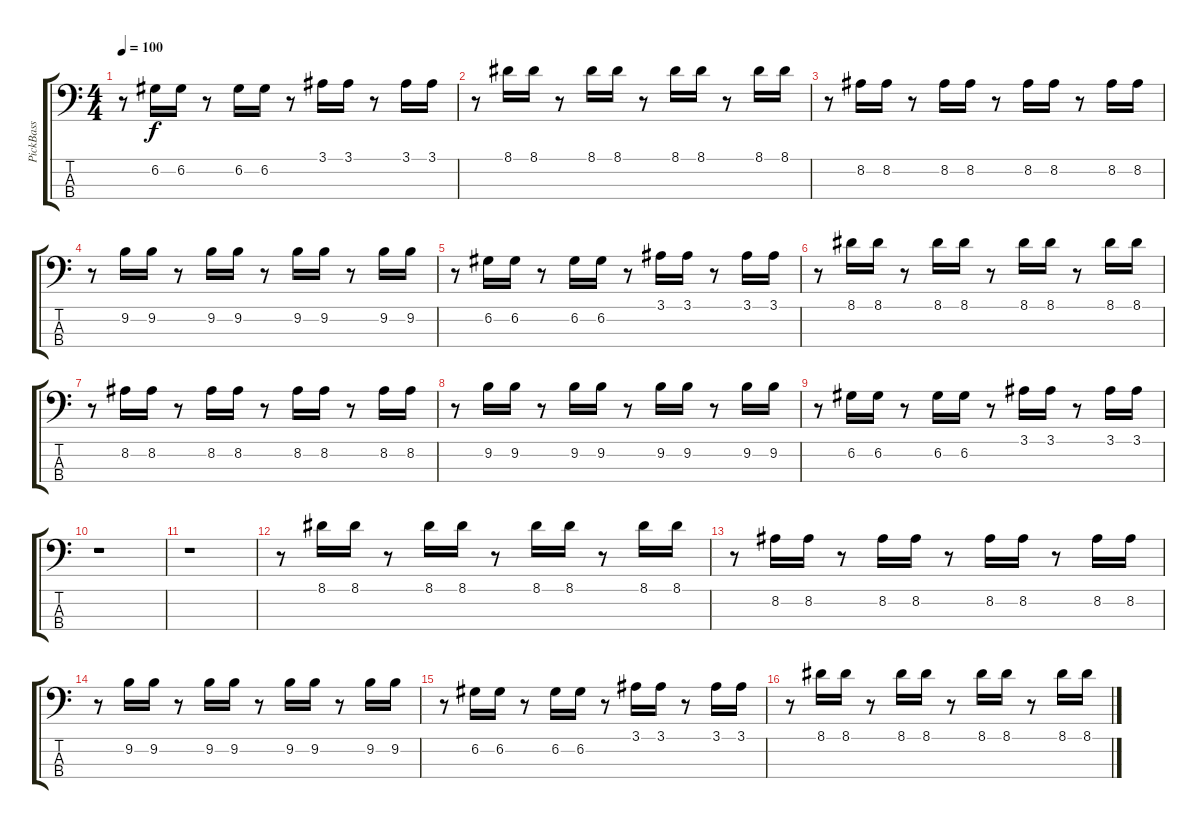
\track ("PickBass" "PickBass") {instrument electricbasspick}
\staff {score tabs}
\tuning (G2 D2 A1 E1) {hide}
\ts (4 4)
\tempo 100
\clef f4
\ks c
r.8{dy f} 6.2.16 6.2.16 r.8 6.2.16 6.2.16 r.8 3.1.16 3.1.16 r.8 3.1.16 3.1.16 |
r.8 8.1.16 8.1.16 r.8 8.1.16 8.1.16 r.8 8.1.16 8.1.16 r.8 8.1.16 8.1.16 |
r.8 8.2.16 8.2.16 r.8 8.2.16 8.2.16 r.8 8.2.16 8.2.16 r.8 8.2.16 8.2.16 |
r.8 9.2.16 9.2.16 r.8 9.2.16 9.2.16 r.8 9.2.16 9.2.16 r.8 9.2.16 9.2.16 |
r.8 6.2.16 6.2.16 r.8 6.2.16 6.2.16 r.8 3.1.16 3.1.16 r.8 3.1.16 3.1.16 |
r.8 8.1.16 8.1.16 r.8 8.1.16 8.1.16 r.8 8.1.16 8.1.16 r.8 8.1.16 8.1.16 |
r.8 8.2.16 8.2.16 r.8 8.2.16 8.2.16 r.8 8.2.16 8.2.16 r.8 8.2.16 8.2.16 |
r.8 9.2.16 9.2.16 r.8 9.2.16 9.2.16 r.8 9.2.16 9.2.16 r.8 9.2.16 9.2.16 |
r.8 6.2.16 6.2.16 r.8 6.2.16 6.2.16 r.8 3.1.16 3.1.16 r.8 3.1.16 3.1.16 |
r.1 |
r.1 |
r.8 8.1.16 8.1.16 r.8 8.1.16 8.1.16 r.8 8.1.16 8.1.16 r.8 8.1.16 8.1.16 |
r.8 8.2.16 8.2.16 r.8 8.2.16 8.2.16 r.8 8.2.16 8.2.16 r.8 8.2.16 8.2.16 |
r.8 9.2.16 9.2.16 r.8 9.2.16 9.2.16 r.8 9.2.16 9.2.16 r.8 9.2.16 9.2.16 |
r.8 6.2.16 6.2.16 r.8 6.2.16 6.2.16 r.8 3.1.16 3.1.16 r.8 3.1.16 3.1.16 |
r.8 8.1.16 8.1.16 r.8 8.1.16 8.1.16 r.8 8.1.16 8.1.16 r.8 8.1.16 8.1.16
